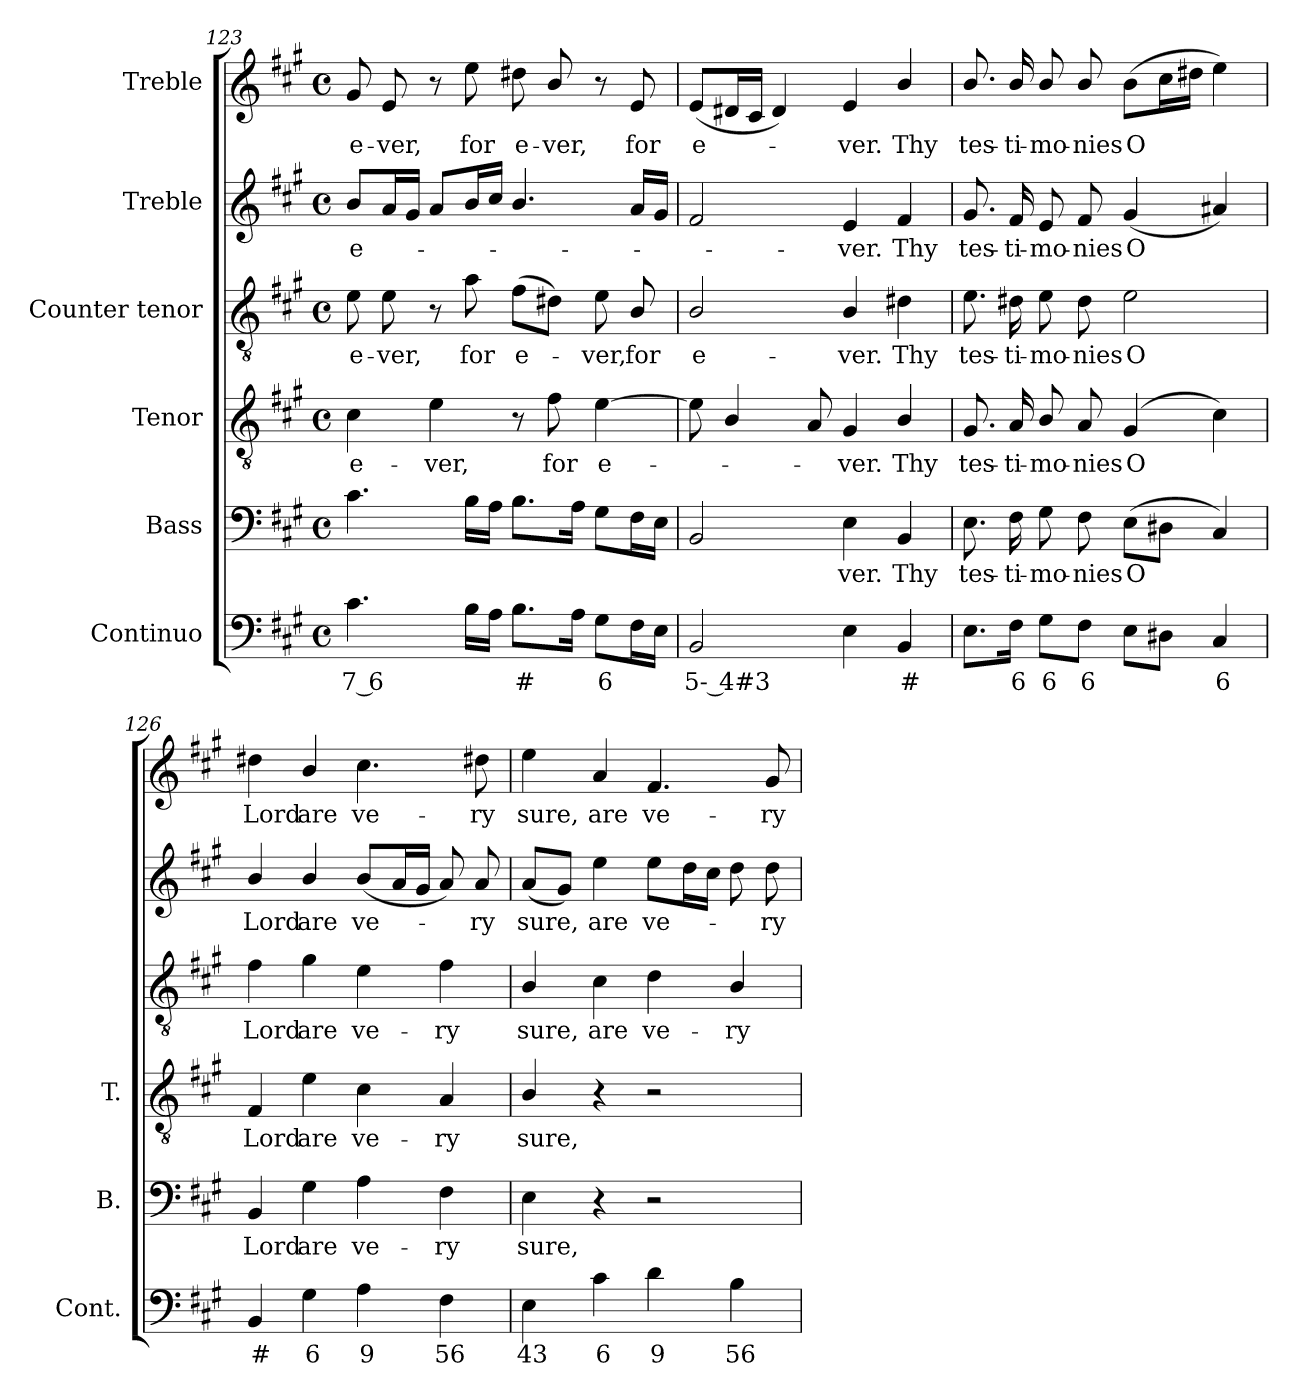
**kern	**text	**kern	**text	**kern	**text	**kern	**text	**kern	**text	**kern	**text
*part6	*part6	*part5	*part5	*part4	*part4	*part3	*part3	*part2	*part2	*part1	*part1
*staff6	*staff6	*staff5	*staff5	*staff4	*staff4	*staff3	*staff3	*staff2	*staff2	*staff1	*staff1
*I"Continuo	*	*I"Bass	*	*I"Tenor	*	*I"Counter tenor	*	*I"Treble	*	*I"Treble	*
*I'Cont.	*	*I'B.	*	*I'T.	*	*	*	*	*	*	*
*clefF4	*	*clefF4	*	*clefGv2	*	*clefGv2	*	*clefG2	*	*clefG2	*
*	*	*	*	*ITrd7c12	*	*ITrd7c12	*	*	*	*	*
*k[f#c#g#]	*	*k[f#c#g#]	*	*k[f#c#g#]	*	*k[f#c#g#]	*	*k[f#c#g#]	*	*k[f#c#g#]	*
*A:	*	*A:	*	*A:	*	*A:	*	*A:	*	*A:	*
*M4/4	*	*M4/4	*	*M4/4	*	*M4/4	*	*M4/4	*	*M4/4	*
*met(c)	*	*met(c)	*	*met(c)	*	*met(c)	*	*met(c)	*	*met(c)	*
=123	=123	=123	=123	=123	=123	=123	=123	=123	=123	=123	=123
!	!LO:LY:b:color=#000000	!	!	!	!	!	!	!	!	!	!
!	!	!	!	!	!LO:LY:b:color=#000000	!	!	!	!	!	!
!	!	!	!	!	!	!	!LO:LY:b:color=#000000	!	!	!	!
!	!	!	!	!	!	!	!	!	!LO:LY:b:color=#000000	!	!
!	!	!	!	!	!	!	!	!	!	!	!LO:LY:b:color=#000000
4.c#i\	7 6	4.c#i\	.	4C#i\	e-	8Ei\	e-	8bi/L	e-	8g#i/	e-
!	!	!	!	!	!	!	!LO:LY:b:color=#000000	!	!	!	!
!	!	!	!	!	!	!	!	!	!	!	!LO:LY:b:color=#000000
.	.	.	.	.	.	8Ei\	-ver,	16ai/L	.	8ei/	-ver,
.	.	.	.	.	.	.	.	16g#i/JJ	.	.	.
!	!	!	!	!	!LO:LY:b:color=#000000	!	!	!	!	!	!
.	.	.	.	4Ei\	-ver,	8r	.	8ai/L	.	8r	.
!	!	!	!	!	!	!	!LO:LY:b:color=#000000	!	!	!	!
!	!	!	!	!	!	!	!	!	!	!	!LO:LY:b:color=#000000
16Bi\LL	.	16Bi\LL	.	.	.	8Ai\	for	16bi/L	.	8eei\	for
16Ai\JJ	.	16Ai\JJ	.	.	.	.	.	16cc#i/JJ	.	.	.
!	!LO:LY:b:color=#000000	!	!	!	!	!	!	!	!	!	!
!	!	!	!	!	!	!	!LO:LY:b:color=#000000	!	!	!	!
!	!	!	!	!	!	!	!	!	!	!	!LO:LY:b:color=#000000
8.Bi\L	#	8.Bi\L	.	8r	.	(8F#i\L	e-	4.bi/	.	8dd#Xi\	e-
!	!	!	!	!	!LO:LY:b:color=#000000	!	!	!	!	!	!
!	!	!	!	!	!	!	!	!	!	!	!LO:LY:b:color=#000000
.	.	.	.	8F#i\	for	8D#Xi\J)	.	.	.	8bi/	-ver,
16Ai\Jk	.	16Ai\Jk	.	.	.	.	.	.	.	.	.
!	!LO:LY:b:color=#000000	!	!	!	!	!	!	!	!	!	!
!	!	!	!	!	!LO:LY:b:color=#000000	!	!	!	!	!	!
!	!	!	!	!	!	!	!LO:LY:b:color=#000000	!	!	!	!
8G#i\L	6	8G#i\L	.	[4Ei\	e-	8Ei\	-ver,	.	.	8r	.
!	!	!	!	!	!	!	!LO:LY:b:color=#000000	!	!	!	!
!	!	!	!	!	!	!	!	!	!	!	!LO:LY:b:color=#000000
16F#i\L	.	16F#i\L	.	.	.	8BBi/	for	16ai/LL	.	8ei/	for
16Ei\JJ	.	16Ei\JJ	.	.	.	.	.	16g#i/JJ	.	.	.
=124	=124	=124	=124	=124	=124	=124	=124	=124	=124	=124	=124
!	!LO:LY:b:color=#000000	!	!	!	!	!	!	!	!	!	!
!	!	!	!	!	!	!	!LO:LY:b:color=#000000	!	!	!	!
!	!	!	!	!	!	!	!	!	!	!	!LO:LY:b:color=#000000
2BBi/	5- 4#3	2BBi/	.	8Ei\]	.	2BBi/	e-	2f#i/	.	(8ei/L	e-
.	.	.	.	4BBi/	.	.	.	.	.	16d#Xi/L	.
.	.	.	.	.	.	.	.	.	.	16c#i/JJ	.
.	.	.	.	.	.	.	.	.	.	4d#i/)	.
.	.	.	.	8AAi/	.	.	.	.	.	.	.
!	!	!	!LO:LY:b:color=#000000	!	!	!	!	!	!	!	!
!	!	!	!	!	!LO:LY:b:color=#000000	!	!	!	!	!	!
!	!	!	!	!	!	!	!LO:LY:b:color=#000000	!	!	!	!
!	!	!	!	!	!	!	!	!	!LO:LY:b:color=#000000	!	!
!	!	!	!	!	!	!	!	!	!	!	!LO:LY:b:color=#000000
4Ei\	.	4Ei\	-ver.	4GG#i/	-ver.	4BBi/	-ver.	4ei/	-ver.	4ei/	-ver.
!	!LO:LY:b:color=#000000	!	!	!	!	!	!	!	!	!	!
!	!	!	!LO:LY:b:color=#000000	!	!	!	!	!	!	!	!
!	!	!	!	!	!LO:LY:b:color=#000000	!	!	!	!	!	!
!	!	!	!	!	!	!	!LO:LY:b:color=#000000	!	!	!	!
!	!	!	!	!	!	!	!	!	!LO:LY:b:color=#000000	!	!
!	!	!	!	!	!	!	!	!	!	!	!LO:LY:b:color=#000000
4BBi/	#	4BBi/	Thy	4BBi/	Thy	4D#Xi\	Thy	4f#i/	Thy	4bi/	Thy
=125	=125	=125	=125	=125	=125	=125	=125	=125	=125	=125	=125
!	!	!	!LO:LY:b:color=#000000	!	!	!	!	!	!	!	!
!	!	!	!	!	!LO:LY:b:color=#000000	!	!	!	!	!	!
!	!	!	!	!	!	!	!LO:LY:b:color=#000000	!	!	!	!
!	!	!	!	!	!	!	!	!	!LO:LY:b:color=#000000	!	!
!	!	!	!	!	!	!	!	!	!	!	!LO:LY:b:color=#000000
8.Ei\L	.	8.Ei\	tes-	8.GG#i/	tes-	8.Ei\	tes-	8.g#i/	tes-	8.bi/	tes-
!	!LO:LY:b:color=#000000	!	!	!	!	!	!	!	!	!	!
!	!	!	!LO:LY:b:color=#000000	!	!	!	!	!	!	!	!
!	!	!	!	!	!LO:LY:b:color=#000000	!	!	!	!	!	!
!	!	!	!	!	!	!	!LO:LY:b:color=#000000	!	!	!	!
!	!	!	!	!	!	!	!	!	!LO:LY:b:color=#000000	!	!
!	!	!	!	!	!	!	!	!	!	!	!LO:LY:b:color=#000000
16F#i\Jk	6	16F#i\	-ti-	16AAi/	-ti-	16D#Xi\	-ti-	16f#i/	-ti-	16bi/	-ti-
!	!LO:LY:b:color=#000000	!	!	!	!	!	!	!	!	!	!
!	!	!	!LO:LY:b:color=#000000	!	!	!	!	!	!	!	!
!	!	!	!	!	!LO:LY:b:color=#000000	!	!	!	!	!	!
!	!	!	!	!	!	!	!LO:LY:b:color=#000000	!	!	!	!
!	!	!	!	!	!	!	!	!	!LO:LY:b:color=#000000	!	!
!	!	!	!	!	!	!	!	!	!	!	!LO:LY:b:color=#000000
8G#i\L	6	8G#i\	-mo-	8BBi/	-mo-	8Ei\	-mo-	8ei/	-mo-	8bi/	-mo-
!	!LO:LY:b:color=#000000	!	!	!	!	!	!	!	!	!	!
!	!	!	!LO:LY:b:color=#000000	!	!	!	!	!	!	!	!
!	!	!	!	!	!LO:LY:b:color=#000000	!	!	!	!	!	!
!	!	!	!	!	!	!	!LO:LY:b:color=#000000	!	!	!	!
!	!	!	!	!	!	!	!	!	!LO:LY:b:color=#000000	!	!
!	!	!	!	!	!	!	!	!	!	!	!LO:LY:b:color=#000000
8F#i\J	6	8F#i\	-nies	8AAi/	-nies	8D#i\	-nies	8f#i/	-nies	8bi/	-nies
!	!	!	!LO:LY:b:color=#000000	!	!	!	!	!	!	!	!
!	!	!	!	!	!LO:LY:b:color=#000000	!	!	!	!	!	!
!	!	!	!	!	!	!	!LO:LY:b:color=#000000	!	!	!	!
!	!	!	!	!	!	!	!	!	!LO:LY:b:color=#000000	!	!
!	!	!	!	!	!	!	!	!	!	!	!LO:LY:b:color=#000000
8Ei\L	.	(8Ei\L	O	(4GG#i/	O	2Ei\	O	(4g#i/	O	(8bi\L	O
8D#Xi\J	.	8D#Xi\J	.	.	.	.	.	.	.	16cc#i\L	.
.	.	.	.	.	.	.	.	.	.	16dd#Xi\JJ	.
!	!LO:LY:b:color=#000000	!	!	!	!	!	!	!	!	!	!
4C#i/	6	4C#i/)	.	4C#i\)	.	.	.	4a#Xi/)	.	4eei\)	.
!!LO:PB:g=z
=126	=126	=126	=126	=126	=126	=126	=126	=126	=126	=126	=126
!	!LO:LY:b:color=#000000	!	!	!	!	!	!	!	!	!	!
!	!	!	!LO:LY:b:color=#000000	!	!	!	!	!	!	!	!
!	!	!	!	!	!LO:LY:b:color=#000000	!	!	!	!	!	!
!	!	!	!	!	!	!	!LO:LY:b:color=#000000	!	!	!	!
!	!	!	!	!	!	!	!	!	!LO:LY:b:color=#000000	!	!
!	!	!	!	!	!	!	!	!	!	!	!LO:LY:b:color=#000000
4BBi/	#	4BBi/	Lord	4FF#i/	Lord	4F#i\	Lord	4bi/	Lord	4dd#Xi\	Lord
!	!LO:LY:b:color=#000000	!	!	!	!	!	!	!	!	!	!
!	!	!	!LO:LY:b:color=#000000	!	!	!	!	!	!	!	!
!	!	!	!	!	!LO:LY:b:color=#000000	!	!	!	!	!	!
!	!	!	!	!	!	!	!LO:LY:b:color=#000000	!	!	!	!
!	!	!	!	!	!	!	!	!	!LO:LY:b:color=#000000	!	!
!	!	!	!	!	!	!	!	!	!	!	!LO:LY:b:color=#000000
4G#i\	6	4G#i\	are	4Ei\	are	4G#i\	are	4bi/	are	4bi/	are
!	!LO:LY:b:color=#000000	!	!	!	!	!	!	!	!	!	!
!	!	!	!LO:LY:b:color=#000000	!	!	!	!	!	!	!	!
!	!	!	!	!	!LO:LY:b:color=#000000	!	!	!	!	!	!
!	!	!	!	!	!	!	!LO:LY:b:color=#000000	!	!	!	!
!	!	!	!	!	!	!	!	!	!LO:LY:b:color=#000000	!	!
!	!	!	!	!	!	!	!	!	!	!	!LO:LY:b:color=#000000
4Ai\	9	4Ai\	ve-	4C#i\	ve-	4Ei\	ve-	(8bi/L	ve-	4.cc#i\	ve-
.	.	.	.	.	.	.	.	16ai/L	.	.	.
.	.	.	.	.	.	.	.	16g#i/JJ	.	.	.
!	!LO:LY:b:color=#000000	!	!	!	!	!	!	!	!	!	!
!	!	!	!LO:LY:b:color=#000000	!	!	!	!	!	!	!	!
!	!	!	!	!	!LO:LY:b:color=#000000	!	!	!	!	!	!
!	!	!	!	!	!	!	!LO:LY:b:color=#000000	!	!	!	!
4F#i\	56	4F#i\	-ry	4AAi/	-ry	4F#i\	-ry	8ai/)	.	.	.
!	!	!	!	!	!	!	!	!	!LO:LY:b:color=#000000	!	!
!	!	!	!	!	!	!	!	!	!	!	!LO:LY:b:color=#000000
.	.	.	.	.	.	.	.	8ai/	-ry	8dd#Xi\	-ry
=127	=127	=127	=127	=127	=127	=127	=127	=127	=127	=127	=127
!	!LO:LY:b:color=#000000	!	!	!	!	!	!	!	!	!	!
!	!	!	!LO:LY:b:color=#000000	!	!	!	!	!	!	!	!
!	!	!	!	!	!LO:LY:b:color=#000000	!	!	!	!	!	!
!	!	!	!	!	!	!	!LO:LY:b:color=#000000	!	!	!	!
!	!	!	!	!	!	!	!	!	!LO:LY:b:color=#000000	!	!
!	!	!	!	!	!	!	!	!	!	!	!LO:LY:b:color=#000000
4Ei\	43	4Ei\	sure,	4BBi/	sure,	4BBi/	sure,	(8ai/L	sure,	4eei\	sure,
.	.	.	.	.	.	.	.	8g#i/J)	.	.	.
!	!LO:LY:b:color=#000000	!	!	!	!	!	!	!	!	!	!
!	!	!	!	!	!	!	!LO:LY:b:color=#000000	!	!	!	!
!	!	!	!	!	!	!	!	!	!LO:LY:b:color=#000000	!	!
!	!	!	!	!	!	!	!	!	!	!	!LO:LY:b:color=#000000
4c#i\	6	4r	.	4r	.	4C#i\	are	4eei\	are	4ai/	are
!	!LO:LY:b:color=#000000	!	!	!	!	!	!	!	!	!	!
!	!	!	!	!	!	!	!LO:LY:b:color=#000000	!	!	!	!
!	!	!	!	!	!	!	!	!	!LO:LY:b:color=#000000	!	!
!	!	!	!	!	!	!	!	!	!	!	!LO:LY:b:color=#000000
4di\	9	2r	.	2r	.	4Di\	ve-	8eei\L	ve-	4.f#i/	ve-
.	.	.	.	.	.	.	.	16ddi\L	.	.	.
.	.	.	.	.	.	.	.	16cc#i\JJ	.	.	.
!	!LO:LY:b:color=#000000	!	!	!	!	!	!	!	!	!	!
!	!	!	!	!	!	!	!LO:LY:b:color=#000000	!	!	!	!
4Bi\	56	.	.	.	.	4BBi/	-ry	8ddi\	.	.	.
!	!	!	!	!	!	!	!	!	!LO:LY:b:color=#000000	!	!
!	!	!	!	!	!	!	!	!	!	!	!LO:LY:b:color=#000000
.	.	.	.	.	.	.	.	8ddi\	-ry	8g#i/	-ry
=	=	=	=	=	=	=	=	=	=	=	=
*-	*-	*-	*-	*-	*-	*-	*-	*-	*-	*-	*-
